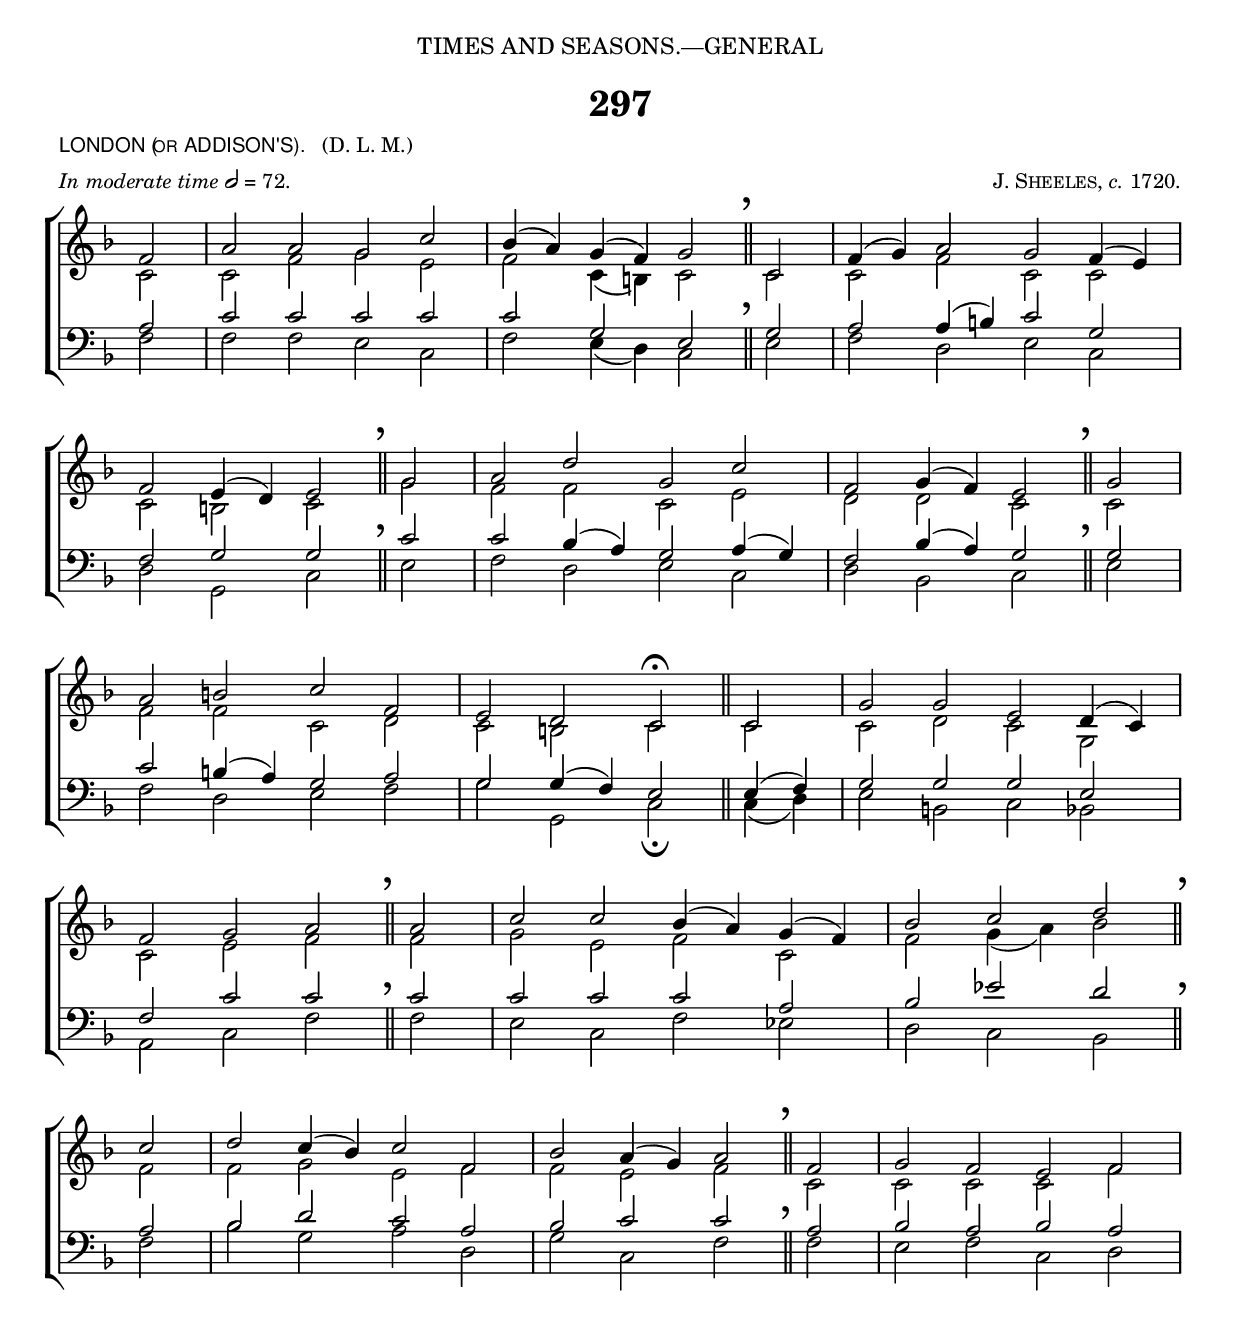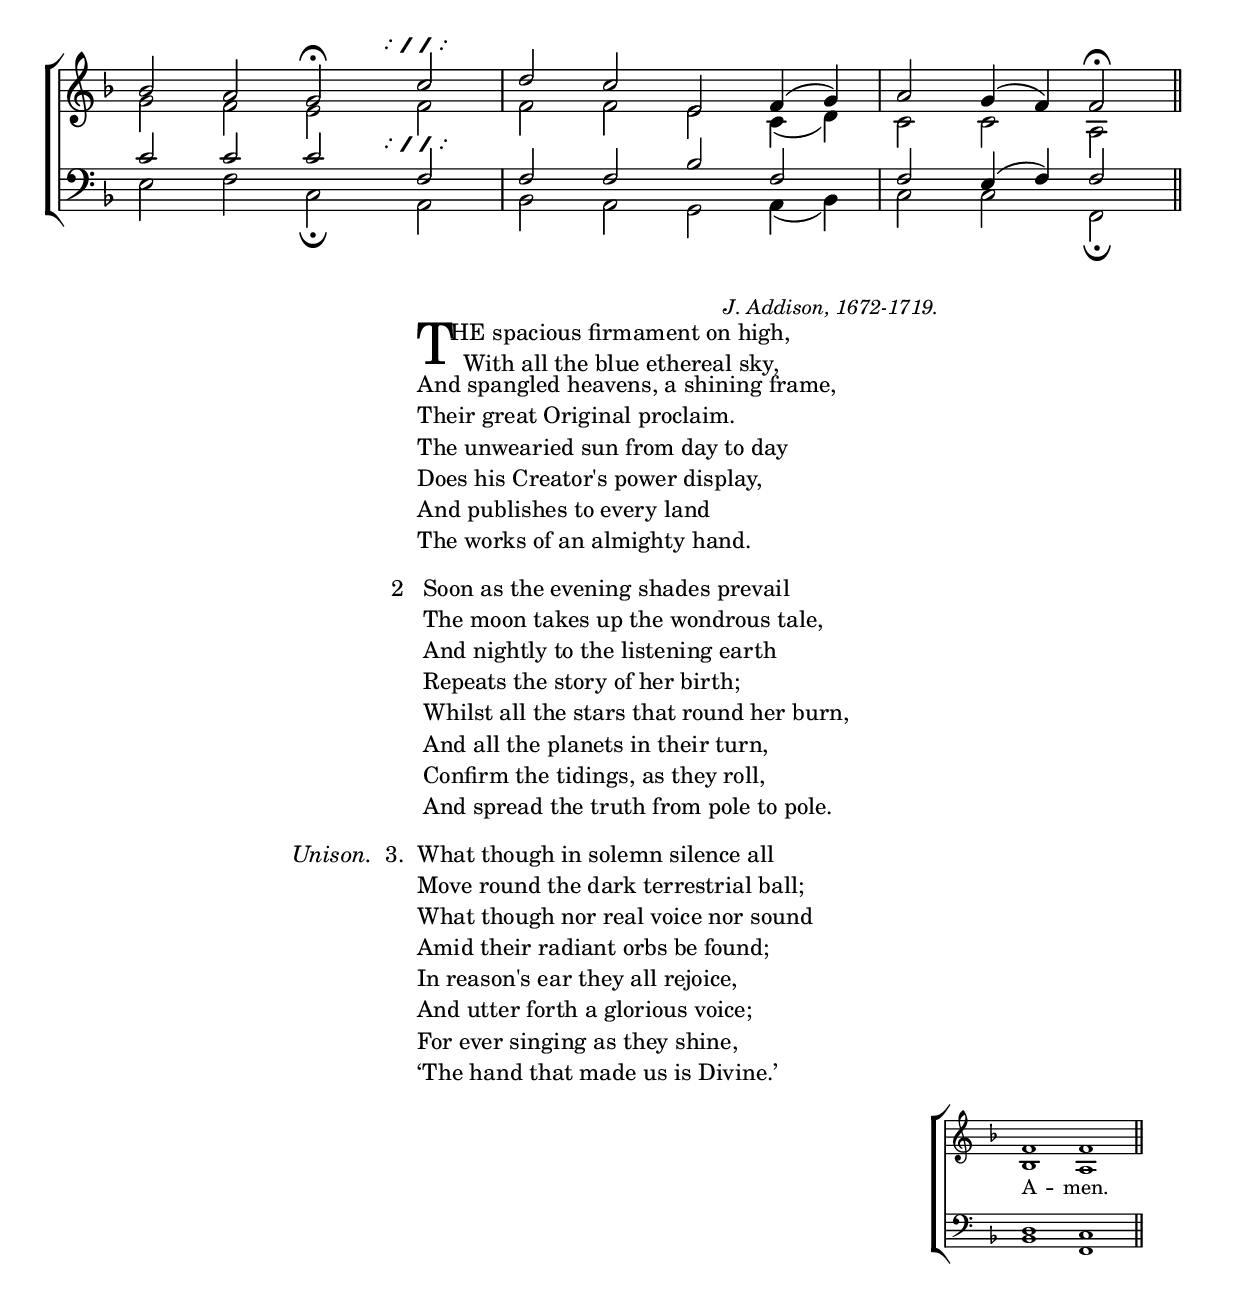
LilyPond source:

%%%% 446.png
%%%% Hymn 297. LONDON (OR ADDISON'S) The spacious firmament on high
%%%% Rev 1.

\version "2.10"

\header {
  dedication = \markup {  \center-align { "TIMES AND SEASONS.—GENERAL"
	\hspace #0.1 }}	
	
	title = "297"   
  
  poet = \markup { \small {  \line { \sans { "LONDON (" \hspace #-1 \smallCaps "or" "ADDISON'S)."} \hspace #1 \roman {"(D. L. M.)"}} }}
  
  meter = \markup { \small { \italic {In moderate time} \general-align #Y #DOWN \note #"2" #0.5 = 72.} }
  
  arranger = \markup { \small { \smallCaps "J. Sheeles," \italic "c." "1720." }}
  
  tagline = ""
}


%%%%%%%%%%%%%%%%%%%%%%%%%%% Macros

%%% generates the breathmarks
breathmark = { \override Score.RehearsalMark #'break-visibility = #begin-of-line-invisible
	\override Score.RehearsalMark #'Y-offset = #'4.0
	\override Score.RehearsalMark #'X-offset = #'-0.5
	\mark \markup {\fontsize #4 ","}
}

%% Macro for generating two augmentation dots for a notehead. 
%% When dotted notes from two vocal parts share a single notehead, 
%% Lilypond only inserts a single dot. In the image, two dots are used. 
%% This macro generates the two dots by replacing the normal dot glyph 
%% with a new glyph comprising a column of 2 dots one above the other.
 
%%generates the percent sign used to indicate a repeat e.g. of lyrics
percentRepeat = \mark \markup { 
                          \fontsize #-2 { \rotate #'-31 ":" }  
                          {\fontsize #-5 \translate #(cons -1.2 0.4 ) \musicglyph #"noteheads.s2slash"} 
                          {\fontsize #-5 \translate #(cons -1.2 0.4 ) \musicglyph #"noteheads.s2slash"}  
                           \fontsize #-2  {\translate #(cons -1 -0.1 ) \rotate #'-30 ":" } 
                        }

%%%%%%%%%%%%%%%%%%%%%%%%%%% End of macro definitions

%%% SATB voices

global = {
  \time 4/2
  \key f \major
  \set Staff.midiInstrument = "church organ"
}

soprano = \relative c' { 
  \partial 2 f2 | a2 a2 g2 c2 | bes4 ( a4 ) g4 ( f4 ) g2 \breathmark \bar "||" c,2 | f4 ( g4 ) a2 g2 f4 ( e4 ) | \break
  f2 e4 ( d4 ) e2 \breathmark \bar "||" g2 | a2 d2 g,2 c2 | f,2 g4 ( f4 ) e2 \breathmark \bar "||" g2 | \break
  a2 b2 c2 f,2 | e2 d2 c2 ^\fermata \bar "||" c2 | g'2 g2 e2 d4 ( c4 ) | \break
  f2 g2 a2 \breathmark \bar "||" a2 | c2 c2 bes4 ( a4 ) g4 ( f4 ) | bes2 c2 d2 \breathmark \bar "||" \break 
  c2 | d2 c4 ( bes4 ) c2 f,2 | bes2 a4 ( g4 ) a2 \breathmark \bar "||" f2 | g2 f2 e2 f2 | \break \pageBreak
  bes2 a2 g2^\fermata \percentRepeat c2 | d2 c2 e,2 f4 ( g4 ) | a2 g4 ( f4 ) f2^\fermata \bar "||"
}
   
alto = \relative c' {  
  c2 | c2 f2 g2 e2 | f2 c4 ( b4 ) c2 \bar "||" c2 | c2 f2 c2 c2 | 
  c2 b2 c2 \bar "||" g'2 f2 f2 c2 e2 | d2 d2 c2 \bar "||" c2 | 
  f2 f2 c2 d2 | c2 b2 c2 \bar "||" c2 | c2 d2 c2 g2 | 
  c2 e2 f2 \bar "||" f2 | g2 e2 f2 c2 | f2 g4 ( a4 ) bes2 \bar "||" 
  f2 | f2 g2 e2 f2 | f2 e2 f2 \bar "||" c2 | c2 c2 c2 f2 | 
  g2 f2 e2 f2 | f2 f2 e2 c4 ( d4 ) | c2 c2 a2 \bar "||" 
}

tenor = \relative c {\clef bass 
  a'2 | c2 c2 c2 c2 | c2 g2 e2 \bar "||" g2 | a2 a4 ( b4 ) c2 g2 |
  f2 g2 g2 \bar "||" c2 | c2 bes4 ( a4 ) g2 a4 ( g4 ) | f2 bes4 ( a4 ) g2 \bar "||" g2 |
  c2 b4 ( a4 ) g2 a2 | g2 g4 ( f4 ) e2 \bar "||" e4 ( f4 ) | g2 g2 g2 e2 |
  f2 c'2 c2 \bar "||" c2 | c2 c2 c2 a2 | bes2 ees2 d2 \bar "||"
  a2 | bes2 d2 c2 a2 | bes2 c2 c2 \bar "||" a2 | bes2 a2 bes2 a2 |
  c2 c2 c2 f,2 | f2 f2 bes2 f2 | f2 e4 ( f4 ) f2 \bar "||"
}

bass = \relative c {\clef bass 
  f2 | f2 f2 e2 c2 | f2 e4 ( d4 ) c2 \bar "||" e2 | f2 d2 e2 c2 |
  d2 g,2 c2 \bar "||" e2 | f2 d2 e2 c2 | d2 bes2 c2 \bar "||" e2 |
  f2 d2 e2 f2 | g2 g,2 c2 _\fermata \bar "||" c4 ( d4 ) | e2 b2 c2 bes!2 |
  a2 c2 f2 \bar "||" f2 | e2 c2 f2 ees2 | d2 c2 bes2 \bar "||" 
  f'2 | bes2 g2 a2 d,2 | g2 c,2 f2 \bar "||" f2 | e2 f2 c2 d2 | 
  e2 f2 c2_\fermata a2 | bes2 a2 g2 a4 ( bes4 ) | c2 c2 f,2_\fermata \bar "||" 
}

#(ly:set-option 'point-and-click #f)

\paper {
  #(set-paper-size "a4")
%  annotate-spacing = ##t
  print-page-number = ##f
  ragged-last-bottom = ##t
  ragged-bottom = ##t
}

\book{

%%% Score block	

\score{
\new ChoirStaff	
<<
	\context Staff = upper << 
	\context Voice = sopranos { \voiceOne \global \soprano }
	\context Voice = altos    { \voiceTwo \global \alto }
	                      >>
	\context Staff = lower <<
	\context Voice = tenors { \voiceOne \global \tenor }
	\context Voice = basses { \voiceTwo \global \bass }
			        >>
>>
\layout {
		indent=0
		\context { \Score \remove "Bar_number_engraver" }
		\context { \Staff \remove "Time_signature_engraver" }
		\context { \Score \remove "Mark_engraver"  }
                \context { \Staff \consists "Mark_engraver"  }
	} %% close layout

\midi { \context { \Score tempoWholesPerMinute = #(ly:make-moment 72 2) }}      
  	
	
} %%% Score bracket

%%% Lyric attributions and titles

\markup { \small { \hspace #64 \italic "J. Addison, 1672-1719." }}

%%% Lyrics

\markup { \hspace #32 %%add space as necc. to center the column
          \column { %% super column of everything
	              \column { %% verse 1 is a column of 2 lines  
	                  \line { \hspace #2.4 \column { \lower #2.4 \fontsize #8 "T" }   %%Drop Cap goes here
				  \hspace #-1.0    %% adjust this if other letters are too far from Drop Cap
				  \column  { \raise #0.0 "HE spacious firmament on high,"
			                                 "  With all the blue ethereal sky," } }          
	                  \line {  \hspace #2.5  %%adjust hspace until this line left edge is flush with Drop Cap
				   \lower  #1.56  %%adjust this until the line spacing looks right
				   \column {   
					   "And spangled heavens, a shining frame,"
					   "Their great Original proclaim."
					   "The unwearied sun from day to day"
					   "Does his Creator's power display,"
					   "And publishes to every land"
					   "The works of an almighty hand."
					   "      " %%% adds vertical spacing between verses
			  		}}
		      } %% end verse 1  
			\line {"2  "
				\column {
					"Soon as the evening shades prevail"
					"The moon takes up the wondrous tale,"
					"And nightly to the listening earth"
					"Repeats the story of her birth;"
					"Whilst all the stars that round her burn,"
					"And all the planets in their turn,"
					"Confirm the tidings, as they roll,"
					"And spread the truth from pole to pole."
					 "      " %%% adds vertical spacing between verses
			}}
			\line {\hspace #-9.6 \italic "Unison." " 3. "
				\column {
					"What though in solemn silence all"
					"Move round the dark terrestrial ball;"
					"What though nor real voice nor sound"
					"Amid their radiant orbs be found;"
					"In reason's ear they all rejoice,"
					"And utter forth a glorious voice;"
					"For ever singing as they shine,"
					"‘The hand that made us is Divine.’"
			}}
 	  }

} %%% lyric markup bracket

%%% Amen score block
\score{
  \new ChoirStaff
   <<
        \context Staff = upper \with { fontSize = #-3  \override StaffSymbol #'staff-space = #(magstep -2) }  
	                      << 
	\context Voice = "sopranos" { \relative c' { \clef treble \global \voiceOne  f1 f1  \bar "||" }}
	\context Voice = "altos"    { \relative c' {  \clef treble \global \voiceTwo bes1 a1 \bar "||" }}
	                      >>
			      
	\context Lyrics \lyricsto "altos" { \override LyricText #'font-size = #-1 A -- men. }
	
	\context Staff = lower \with { fontSize = #-3  \override StaffSymbol #'staff-space = #(magstep -2) }  
	                       <<
	\context Voice = "tenors" { \relative c { \clef bass \global \voiceThree d1 c1   \bar "||" }}
	\context Voice = "basses" { \relative c { \clef bass \global \voiceFour  bes1 f1  \bar "||" }}
			        >> 
  >>			      
\header { breakbefore = ##f piece = " " opus = " " }
\layout { 
	\context { \Score timing = ##f }
	ragged-right = ##t
	indent = 15\cm
	\context { \Staff \remove Time_signature_engraver }

       }

\midi { \context { \Score tempoWholesPerMinute = #(ly:make-moment 72 2) }}  %%Amen midi       
       
}  


} %%% book bracket
